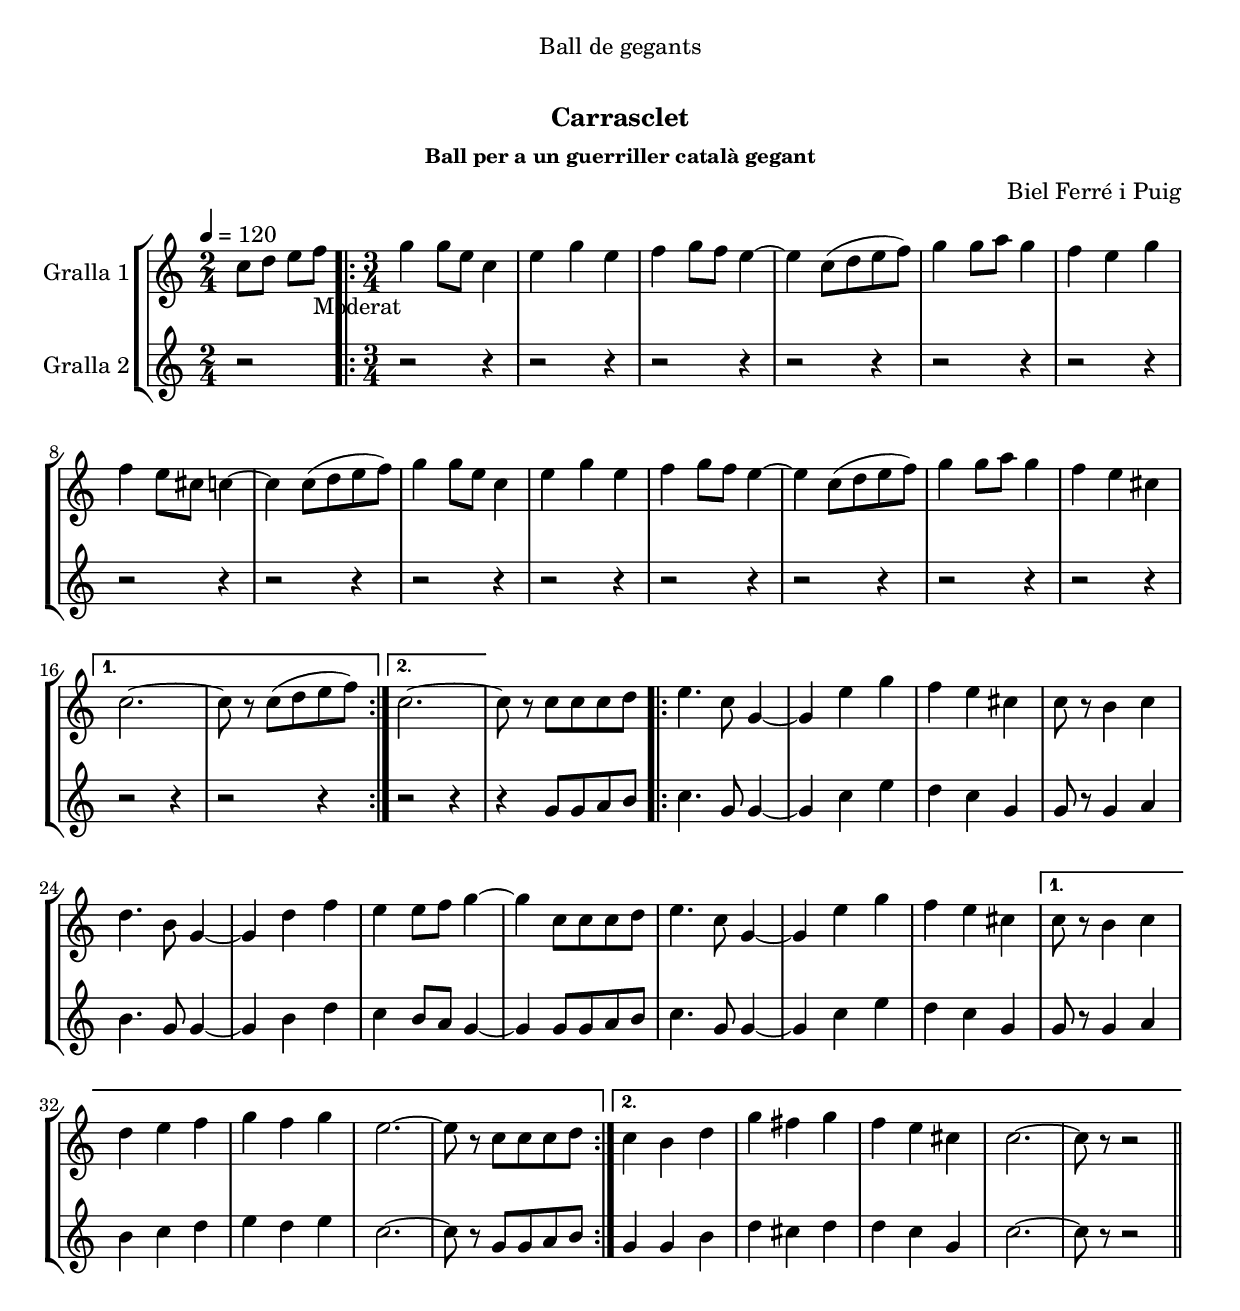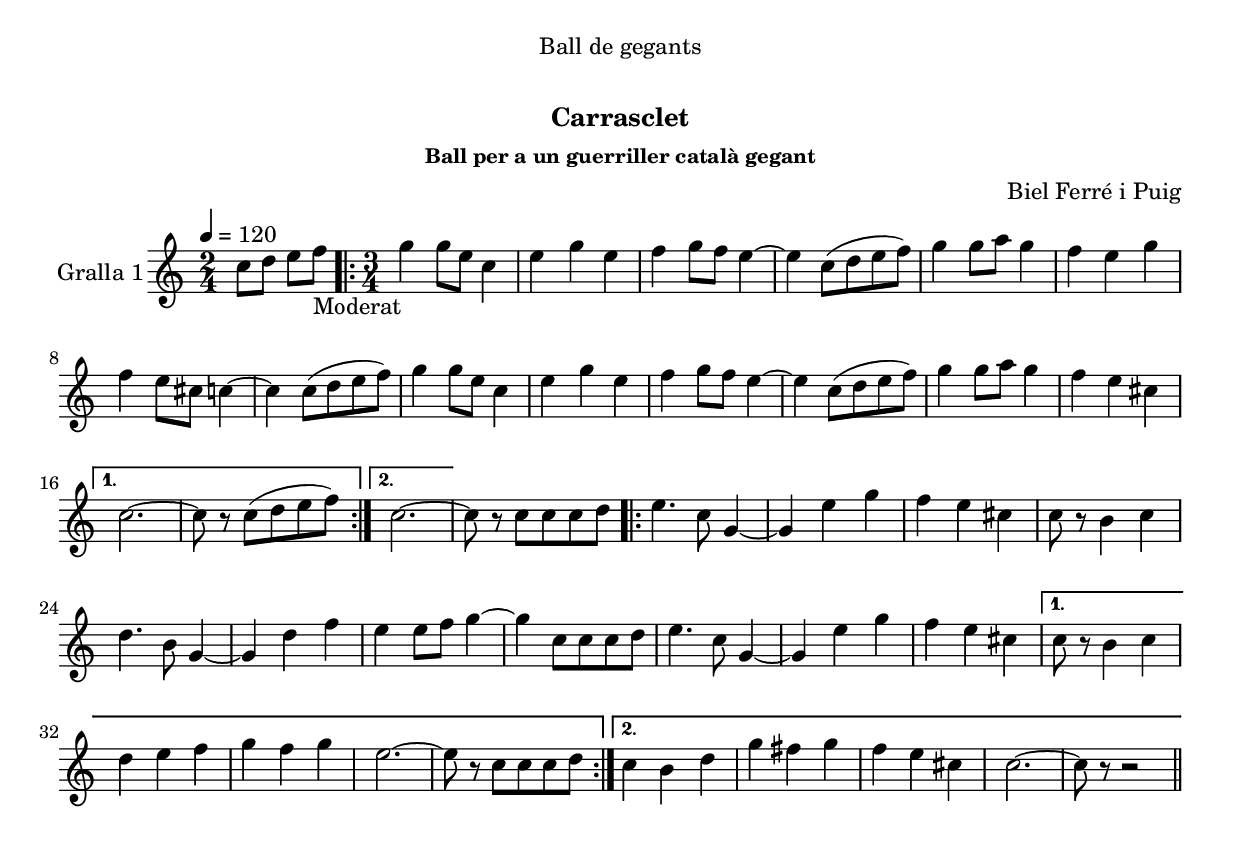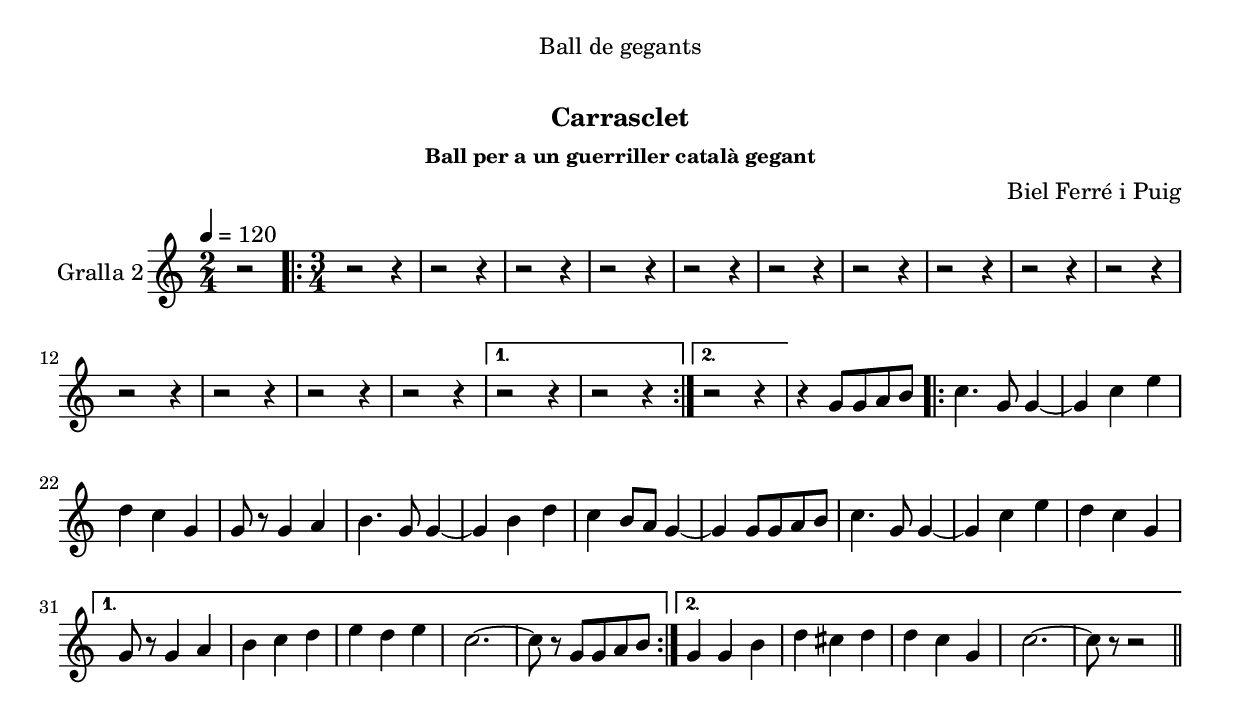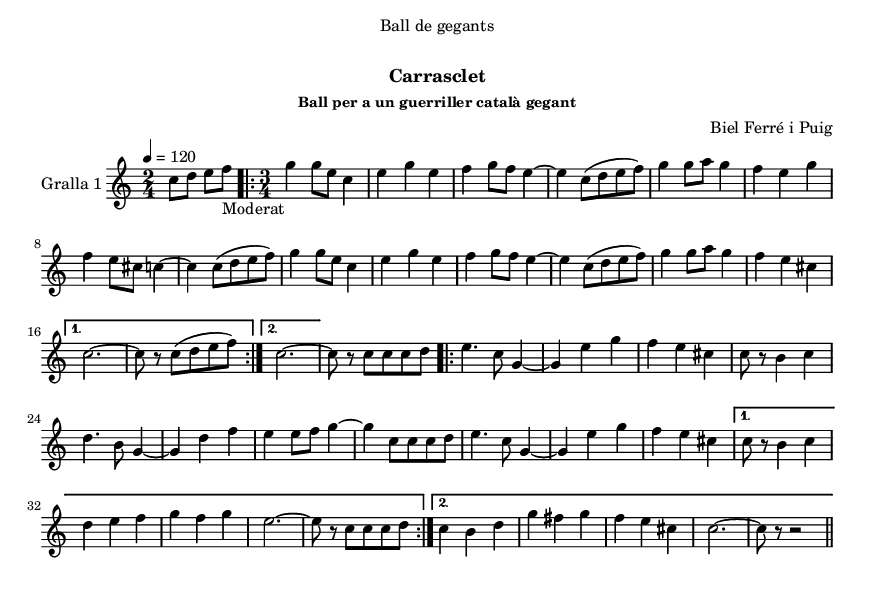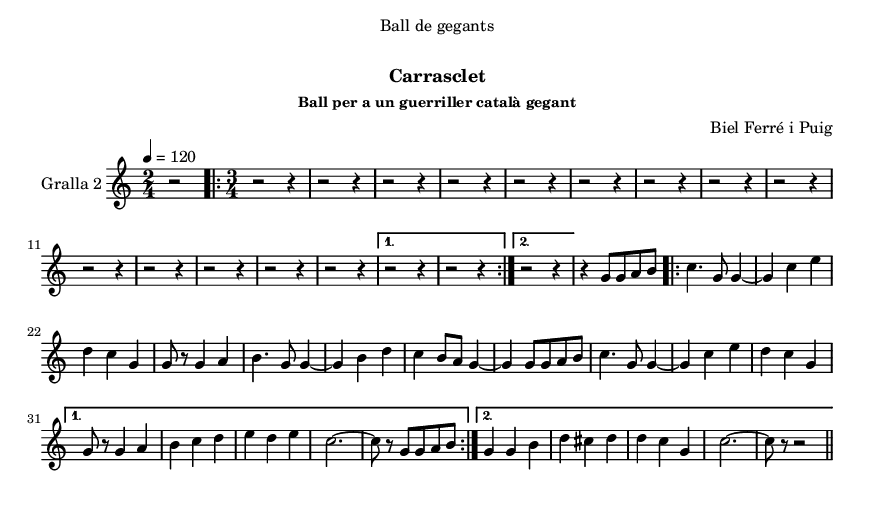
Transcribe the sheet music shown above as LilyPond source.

\version "2.16.0"

\header {
  dedication="Ball de gegants"
  title="  "
  subtitle="Carrasclet"
  subsubtitle="Ball per a un guerriller català gegant"
  poet=""
  meter=""
  piece=""
  composer="Biel Ferré i Puig"
  arranger=""
  opus=""
  instrument=""
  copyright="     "
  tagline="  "
}

liniaroAa =
\relative c''
{
  \tempo 4=120
  \clef treble
  \key c \major
  \time 2/4
  c8 d e f _"Moderat"   |
  \time 3/4   \repeat volta 2 { g4 g8 e c4  |
  e4 g e  |
  f4 g8 f e4 ~  |
  %05
  e4 c8 ( d e f )  |
  g4 g8 a g4  |
  f4 e g  |
  f4 e8 cis c4 ~  |
  c4 c8 ( d e f )  |
  %10
  g4 g8 e c4  |
  e4 g e  |
  f4 g8 f e4 ~  |
  e4 c8 ( d e f )  |
  g4 g8 a g4  |
  %15
  f4 e cis }
  \alternative { { c2. ~  |
  c8 r c ( d e f ) }
  { c2. ~ } }
  c8 r c c c d  |
  %20
  \repeat volta 2 { e4. c8 g4 ~  |
  g4 e' g  |
  f4 e cis  |
  c8 r b4 c  |
  d4. b8 g4 ~  |
  %25
  g4 d' f  |
  e4 e8 f g4 ~  |
  g4 c,8 c c d  |
  e4. c8 g4 ~  |
  g4 e' g  |
  %30
  f4 e cis }
  \alternative { { c8 r b4 c  |
  d4 e f  |
  g4 f g  |
  e2. ~  |
  %35
  e8 r c c c d }
  { c4 b d  |
  g4 fis g  |
  f4 e cis  |
  c2. ~  |
  %40
  c8 r r2 } } \bar "||" % kompletite
}

liniaroAb =
\relative g'
{
  \tempo 4=120
  \clef treble
  \key c \major
  \time 2/4
  r2  |
  \time 3/4   \repeat volta 2 { r2 r4  |
  r2 r4  |
  r2 r4  |
  %05
  r2 r4  |
  r2 r4  |
  r2 r4  |
  r2 r4  |
  r2 r4  |
  %10
  r2 r4  |
  r2 r4  |
  r2 r4  |
  r2 r4  |
  r2 r4  |
  %15
  r2 r4 }
  \alternative { { r2 r4  |
  r2 r4 }
  { r2 r4 } }
  r4 g8 g a b  |
  %20
  \repeat volta 2 { c4. g8 g4 ~  |
  g4 c e  |
  d4 c g  |
  g8 r g4 a  |
  b4. g8 g4 ~  |
  %25
  g4 b d  |
  c4 b8 a g4 ~  |
  g4 g8 g a b  |
  c4. g8 g4 ~  |
  g4 c e  |
  %30
  d4 c g }
  \alternative { { g8 r g4 a  |
  b4 c d  |
  e4 d e  |
  c2. ~  |
  %35
  c8 r g g a b }
  { g4 g b  |
  d4 cis d  |
  d4 c g  |
  c2. ~  |
  %40
  c8 r r2 } } \bar "||" % kompletite
}

\book {

\paper {
  print-page-number = false
}

\bookpart {
  \score {
    \new StaffGroup {
      \override Score.RehearsalMark #'self-alignment-X = #LEFT
      <<
        \new Staff \with {instrumentName = #"Gralla 1" } \liniaroAa
        \new Staff \with {instrumentName = #"Gralla 2" } \liniaroAb
      >>
    }
    \layout {}
  }\score { \unfoldRepeats
    \new StaffGroup {
      \override Score.RehearsalMark #'self-alignment-X = #LEFT
      <<
        \new Staff \with {instrumentName = #"Gralla 1" } \liniaroAa
        \new Staff \with {instrumentName = #"Gralla 2" } \liniaroAb
      >>
    }
    \midi {}
  }
}

\bookpart {
  \header {}
  \score {
    \new StaffGroup {
      \override Score.RehearsalMark #'self-alignment-X = #LEFT
      <<
        \new Staff \with {instrumentName = #"Gralla 1" } \liniaroAa
      >>
    }
    \layout {}
  }\score { \unfoldRepeats
    \new StaffGroup {
      \override Score.RehearsalMark #'self-alignment-X = #LEFT
      <<
        \new Staff \with {instrumentName = #"Gralla 1" } \liniaroAa
      >>
    }
    \midi {}
  }
}

\bookpart {
  \header {}
  \score {
    \new StaffGroup {
      \override Score.RehearsalMark #'self-alignment-X = #LEFT
      <<
        \new Staff \with {instrumentName = #"Gralla 2" } \liniaroAb
      >>
    }
    \layout {}
  }\score { \unfoldRepeats
    \new StaffGroup {
      \override Score.RehearsalMark #'self-alignment-X = #LEFT
      <<
        \new Staff \with {instrumentName = #"Gralla 2" } \liniaroAb
      >>
    }
    \midi {}
  }
}

}

\book {

\paper {
  print-page-number = false
  #(set-paper-size "a6landscape")
  #(layout-set-staff-size 14)
}

\bookpart {
  \header {}
  \score {
    \new StaffGroup {
      \override Score.RehearsalMark #'self-alignment-X = #LEFT
      <<
        \new Staff \with {instrumentName = #"Gralla 1" } \liniaroAa
      >>
    }
    \layout {}
  }
}

\bookpart {
  \header {}
  \score {
    \new StaffGroup {
      \override Score.RehearsalMark #'self-alignment-X = #LEFT
      <<
        \new Staff \with {instrumentName = #"Gralla 2" } \liniaroAb
      >>
    }
    \layout {}
  }
}

}

